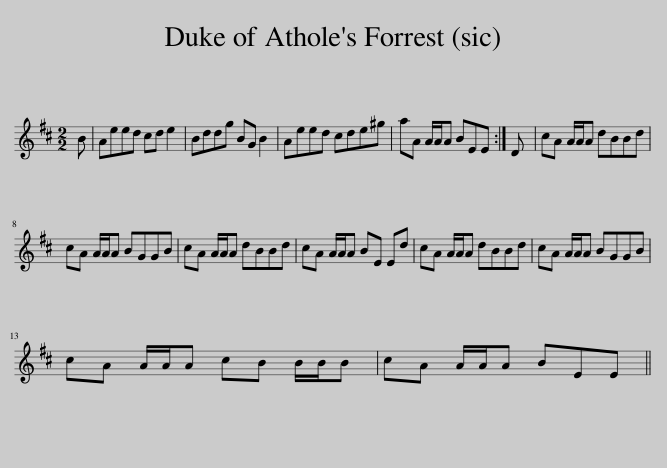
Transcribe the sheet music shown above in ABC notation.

X:1
L:1/8
M:2/2
I:linebreak $
K:D
V:1 treble
V:1
 B | Aeed cd e2 | Bddg BG B2 | Aeed cde^g | aA A/A/A BEE :| %5
 D | cA A/A/A dBBd |$ cA A/A/A BGGB | cA A/A/A dBBd | cA A/A/A BE Ed | %10
 cA A/A/A dBBd | cA A/A/A BGGB |$ cA A/A/A cB B/B/B | cA A/A/A BEE || %14
